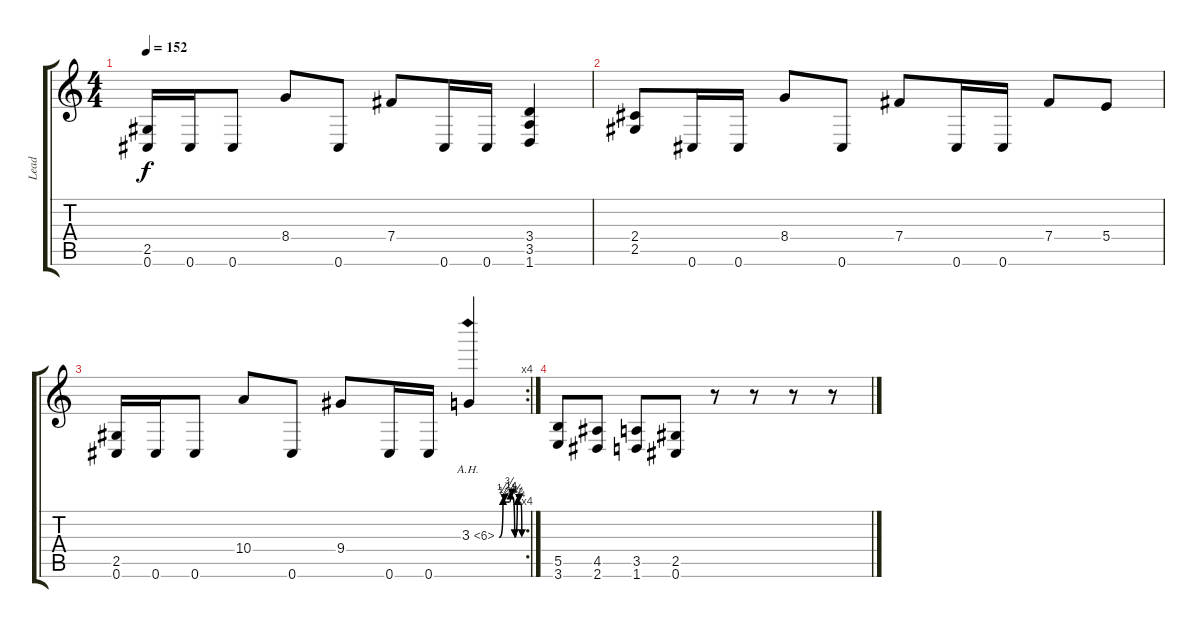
\track ("Lead" "Lead") {instrument overdrivenguitar}
\staff {score tabs}
\tuning (Db4 Ab3 E3 B2 Gb2 Db2) {hide}
\ts (4 4)
\tempo 152
\clef g2
\ks c
(2.5 0.6).16{dy f} 0.6.16 0.6.8 8.4.8 0.6.8 7.4.8 0.6.16 0.6.16 (3.4 3.5 1.6).4 |
(2.4 2.5).8 0.6.16 0.6.16 8.4.8 0.6.8 7.4.8 0.6.16 0.6.16 7.4.8 5.4.8 |
\rc 4
(2.5 0.6).16 0.6.16 0.6.8 10.4.8 0.6.8 9.4.8 0.6.16 0.6.16 3.3{be (custom 0 0 10 2 14 1 27 1 30 3 34 2 41 0 48 2 51 2 53 1 56 1 60 0) ah 3}.4 |
(5.5 3.6).8 (4.5 2.6).8 (3.5 1.6).8 (2.5 0.6).8 r.8 r.8 r.8 r.8
